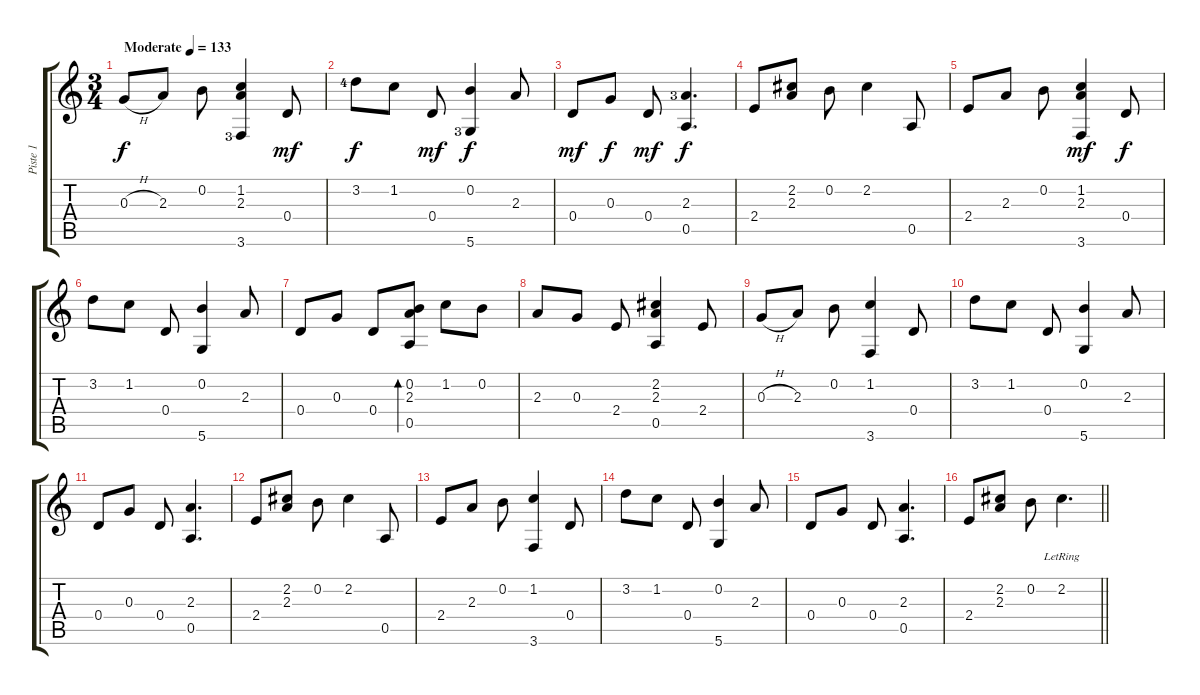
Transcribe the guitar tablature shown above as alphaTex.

\track ("Piste 1" "Piste 1") {instrument acousticguitarsteel}
\staff {score tabs}
\tuning (E4 B3 G3 D3 A2 D2) {hide}
\ts (3 4)
\tempo (133 "Moderate")
\clef g2
\ks c
0.3{h}.8{dy f instrument acousticguitarsteel} 2.3.8 0.2.8 (1.2 2.3 3.6{lf 4}).4 0.4.8{dy mf} |
3.2{lf 5}.8{dy f} 1.2.8 0.4.8{dy mf} (0.2 5.6{lf 4}).4{dy f} 2.3.8 |
0.4.8{dy mf} 0.3.8{dy f} 0.4.8{dy mf} (2.3{lf 4} 0.5).4{d dy f} |
2.4.8 (2.2 2.3).8 0.2.8 2.2.4 0.5.8 |
2.4.8 2.3.8 0.2.8 (1.2 2.3 3.6).4{dy mf} 0.4.8{dy f} |
3.2.8 1.2.8 0.4.8 (0.2 5.6).4 2.3.8 |
0.4.8 0.3.8 0.4.8 (0.2 2.3 0.5).8{bd 480} 1.2.8 0.2.8 |
2.3.8 0.3.8 2.4.8 (2.2 2.3 0.5).4 2.4.8 |
0.3{h}.8 2.3.8 0.2.8 (1.2 3.6).4 0.4.8 |
3.2.8 1.2.8 0.4.8 (0.2 5.6).4 2.3.8 |
0.4.8 0.3.8 0.4.8 (2.3 0.5).4{d} |
2.4.8 (2.2 2.3).8 0.2.8 2.2.4 0.5.8 |
2.4.8 2.3.8 0.2.8 (1.2 3.6).4 0.4.8 |
3.2.8 1.2.8 0.4.8 (0.2 5.6).4 2.3.8 |
0.4.8 0.3.8 0.4.8 (2.3 0.5).4{d} |
\barLineRight lightlight
2.4.8 (2.2 2.3).8 0.2.8 2.2{lr}.4{d}
